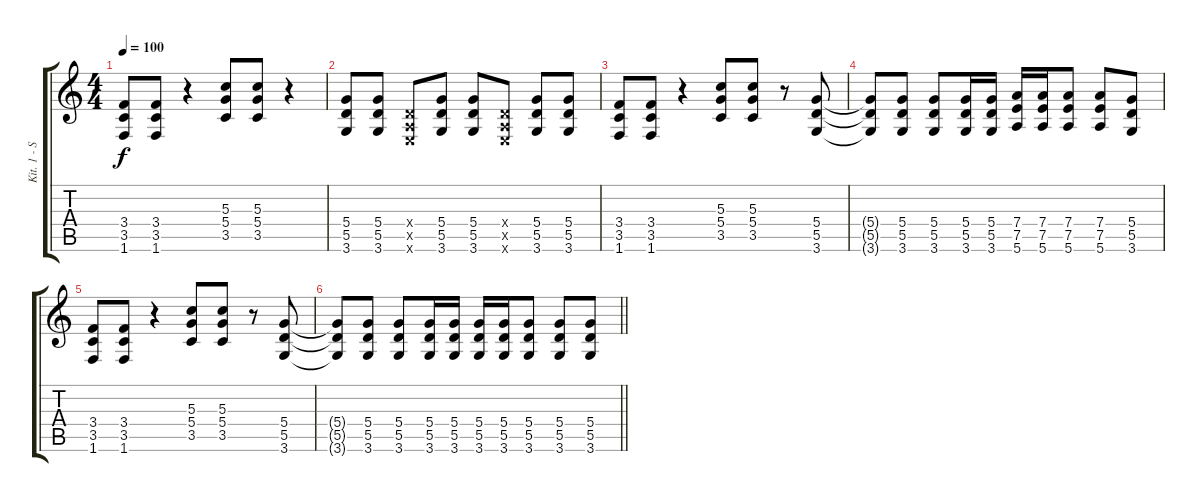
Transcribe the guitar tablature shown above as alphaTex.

\track ("Kit. 1 - Särö" "Kit. 1 - S") {instrument overdrivenguitar}
\staff {score tabs}
\tuning (E4 B3 G3 D3 A2 E2) {hide}
\ts (4 4)
\tempo 100
\clef g2
\ks c
(3.4 3.5 1.6).8{dy f} (3.4 3.5 1.6).8 r.4 (5.3 5.4 3.5).8 (5.3 5.4 3.5).8 r.4 |
(5.4 5.5 3.6).8 (5.4 5.5 3.6).8 (0.4{x} 0.5{x} 0.6{x}).8 (5.4 5.5 3.6).8 (5.4 5.5 3.6).8 (0.4{x} 0.5{x} 0.6{x}).8 (5.4 5.5 3.6).8 (5.4 5.5 3.6).8 |
(3.4 3.5 1.6).8 (3.4 3.5 1.6).8 r.4 (5.3 5.4 3.5).8 (5.3 5.4 3.5).8 r.8 (5.4 5.5 3.6).8 |
(5.4{t} 5.5{t} 3.6{t}).8 (5.4 5.5 3.6).8 (5.4 5.5 3.6).8 (5.4 5.5 3.6).16 (5.4 5.5 3.6).16 (7.4 7.5 5.6).16 (7.4 7.5 5.6).16 (7.4 7.5 5.6).8 (7.4 7.5 5.6).8 (5.4 5.5 3.6).8 |
(3.4 3.5 1.6).8 (3.4 3.5 1.6).8 r.4 (5.3 5.4 3.5).8 (5.3 5.4 3.5).8 r.8 (5.4 5.5 3.6).8 |
\barLineRight lightlight
(5.4{t} 5.5{t} 3.6{t}).8 (5.4 5.5 3.6).8 (5.4 5.5 3.6).8 (5.4 5.5 3.6).16 (5.4 5.5 3.6).16 (5.4 5.5 3.6).16 (5.4 5.5 3.6).16 (5.4 5.5 3.6).8 (5.4 5.5 3.6).8 (5.4 5.5 3.6).8
